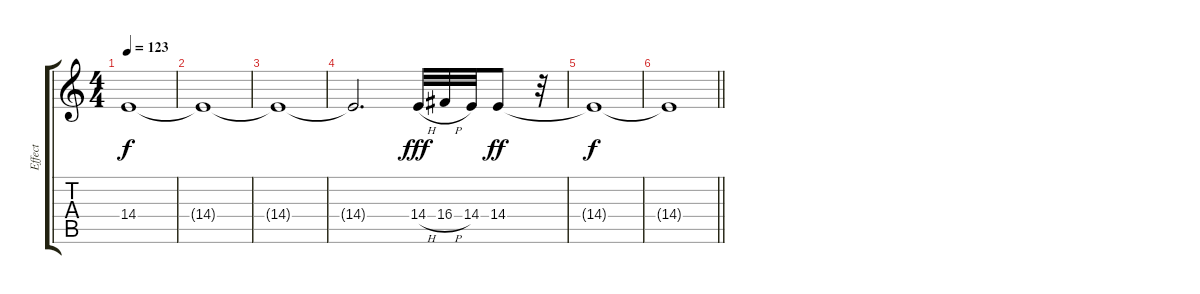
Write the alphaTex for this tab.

\track ("Effect" "Effect") {instrument lead2sawtooth}
\staff {score tabs}
\tuning (E4 B3 G3 D3 A2 E2) {hide}
\ts (4 4)
\tempo 123
\clef g2
\ks c
14.4{t}.1{dy f} |
14.4{t}.1 |
14.4{t}.1 |
14.4{t}.2{d} 14.4{h}.32{dy fff} 16.4{h}.32 14.4.32 14.4.8{dy ff} r.32 |
14.4{t}.1{dy f} |
\barLineRight lightlight
14.4{t}.1
